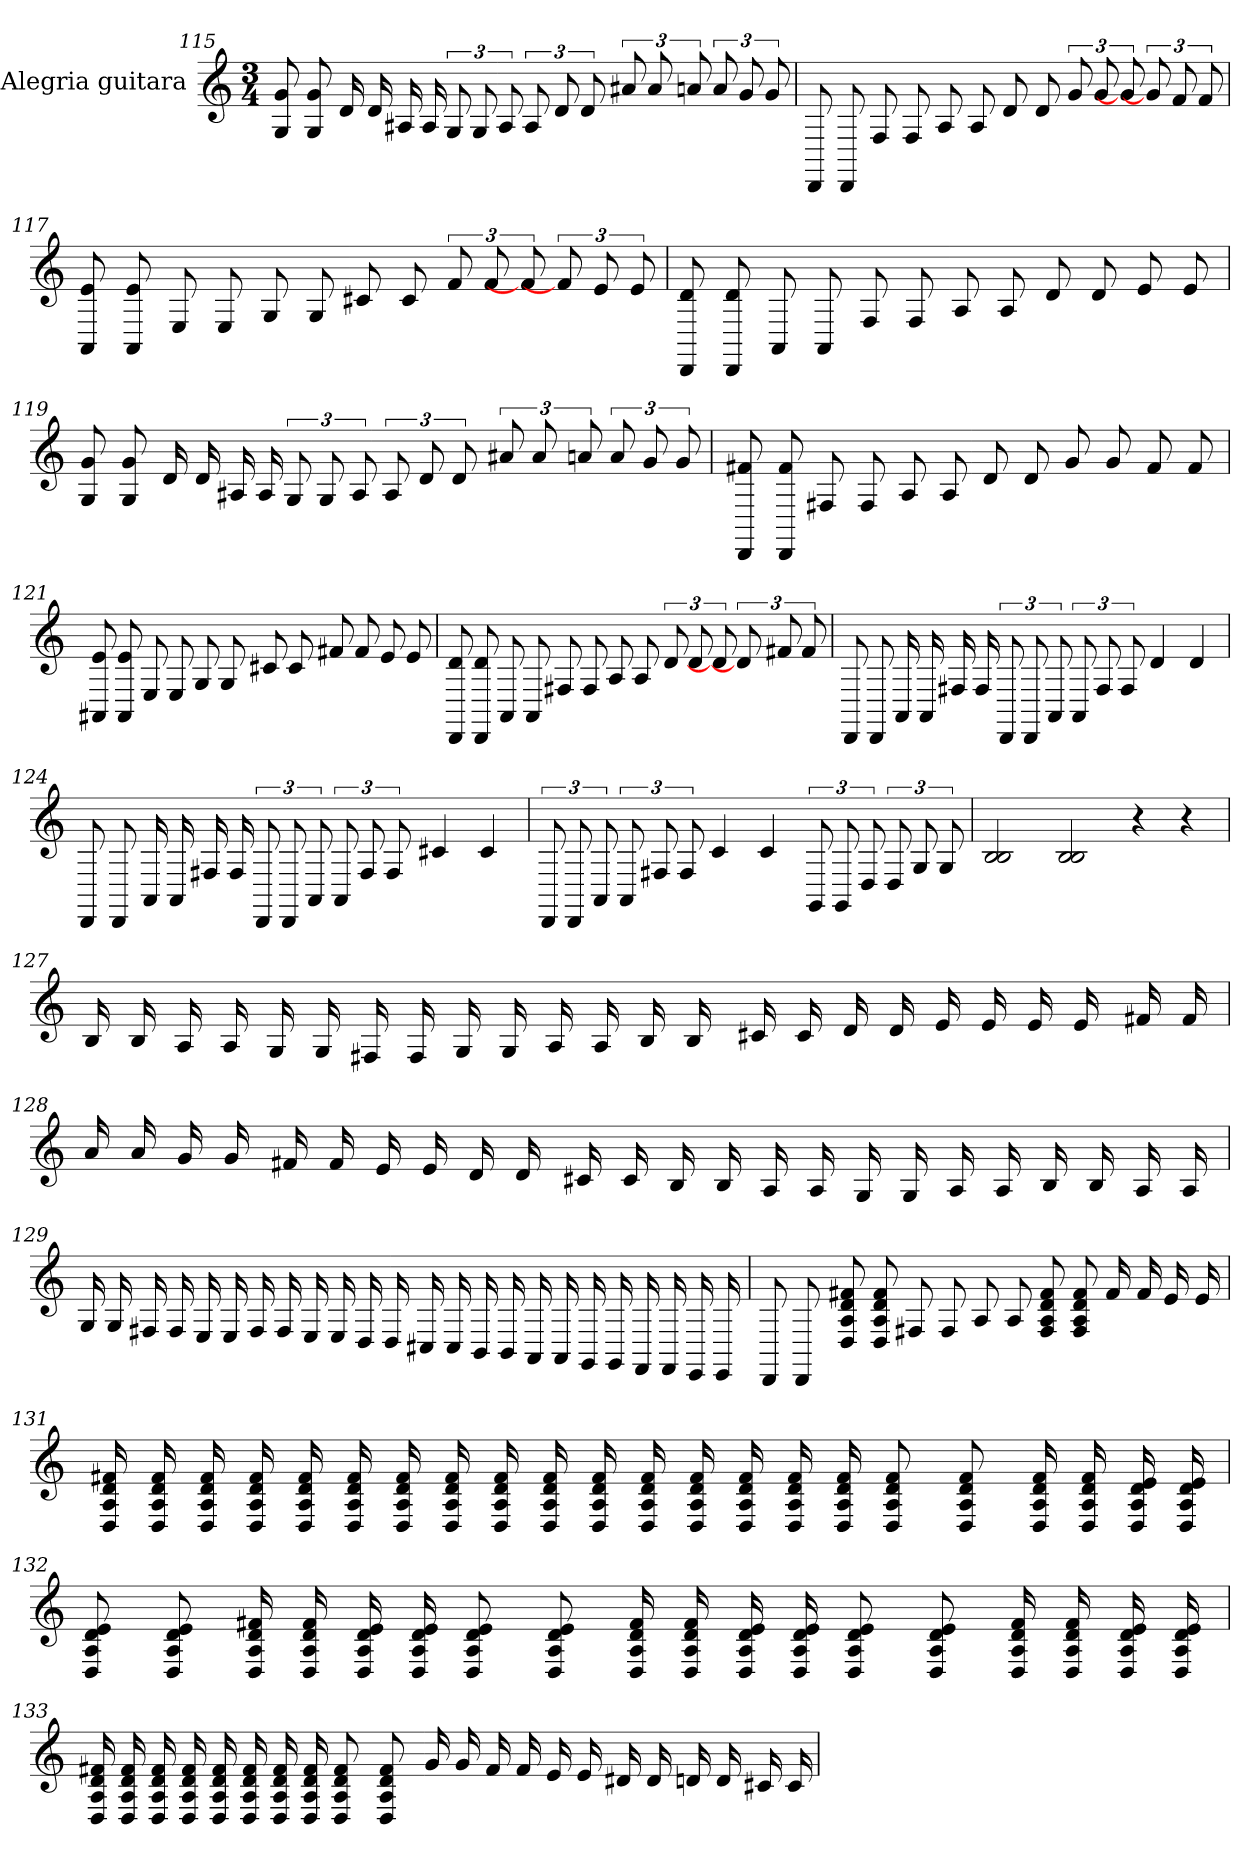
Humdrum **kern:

**kern
*part1
*staff1
*I"Alegria guitara
*
*k[]
*M3/4
=115
8g 8G
8g 8G
16d
16d
16A#
16A#
12G
12G
12A#
12A#
12d
12d
12a#
12a#
12a
12a
12g
12g
=116
8DD
8DD
8F
8F
8A
8A
8d
8d
12g
12g
12g]
12g]
12f
12f
=117
8e 8AA
8e 8AA
8E
8E
8G
8G
8c#
8c#
12f
12f
12f]
12f]
12e
12e
=118
8d 8DD
8d 8DD
8AA
8AA
8F
8F
8A
8A
8d
8d
8e
8e
=119
8g 8G
8g 8G
16d
16d
16A#
16A#
12G
12G
12A#
12A#
12d
12d
12a#
12a#
12a
12a
12g
12g
=120
8f# 8DD
8f# 8DD
8F#
8F#
8A
8A
8d
8d
8g
8g
8f#
8f#
=121
8e 8AA#
8e 8AA#
8E
8E
8G
8G
8c#
8c#
8f#
8f#
8e
8e
=122
8d 8DD
8d 8DD
8AA
8AA
8F#
8F#
8A
8A
12d
12d
12d]
12d]
12f#
12f#
=123
8DD
8DD
16AA
16AA
16F#
16F#
12DD
12DD
12AA
12AA
12F#
12F#
4d
4d
=124
8DD
8DD
16AA
16AA
16F#
16F#
12DD
12DD
12AA
12AA
12F#
12F#
4c#
4c#
=125
12DD
12DD
12AA
12AA
12F#
12F#
4c
4c
12GG
12GG
12D
12D
12G
12G
=126
2B 2B
2B 2B
4r
4r
=127
16B
16B
16A
16A
16G
16G
16F#
16F#
16G
16G
16A
16A
16B
16B
16c#
16c#
16d
16d
16e
16e
16e
16e
16f#
16f#
=128
16a
16a
16g
16g
16f#
16f#
16e
16e
16d
16d
16c#
16c#
16B
16B
16A
16A
16G
16G
16A
16A
16B
16B
16A
16A
=129
16G
16G
16F#
16F#
16E
16E
16F#
16F#
16E
16E
16D
16D
16C#
16C#
16BB
16BB
16AA
16AA
16GG
16GG
16FF
16FF
16EE
16EE
=130
8DD
8DD
8f# 8d 8A 8D
8f# 8d 8A 8D
8F#
8F#
8A
8A
8f# 8d 8A 8F#
8f# 8d 8A 8F#
16f#
16f#
16e
16e
=131
16f# 16d 16A 16D
16f# 16d 16A 16D
16f# 16d 16A 16D
16f# 16d 16A 16D
16f# 16d 16A 16D
16f# 16d 16A 16D
16f# 16d 16A 16D
16f# 16d 16A 16D
16f# 16d 16A 16D
16f# 16d 16A 16D
16f# 16d 16A 16D
16f# 16d 16A 16D
16f# 16d 16A 16D
16f# 16d 16A 16D
16f# 16d 16A 16D
16f# 16d 16A 16D
8f# 8d 8A 8D
8f# 8d 8A 8D
16f# 16d 16A 16D
16f# 16d 16A 16D
16e 16d 16A 16D
16e 16d 16A 16D
=132
8e 8d 8A 8D
8e 8d 8A 8D
16f# 16d 16A 16D
16f# 16d 16A 16D
16e 16d 16A 16D
16e 16d 16A 16D
8e 8d 8A 8D
8e 8d 8A 8D
16f# 16d 16A 16D
16f# 16d 16A 16D
16e 16d 16A 16D
16e 16d 16A 16D
8e 8d 8A 8D
8e 8d 8A 8D
16f# 16d 16A 16D
16f# 16d 16A 16D
16e 16d 16A 16D
16e 16d 16A 16D
=133
16f# 16d 16A 16D
16f# 16d 16A 16D
16f# 16d 16A 16D
16f# 16d 16A 16D
16f# 16d 16A 16D
16f# 16d 16A 16D
16f# 16d 16A 16D
16f# 16d 16A 16D
8f# 8d 8A 8D
8f# 8d 8A 8D
16g
16g
16f#
16f#
16e
16e
16d#
16d#
16d
16d
16c#
16c#
=
*-
